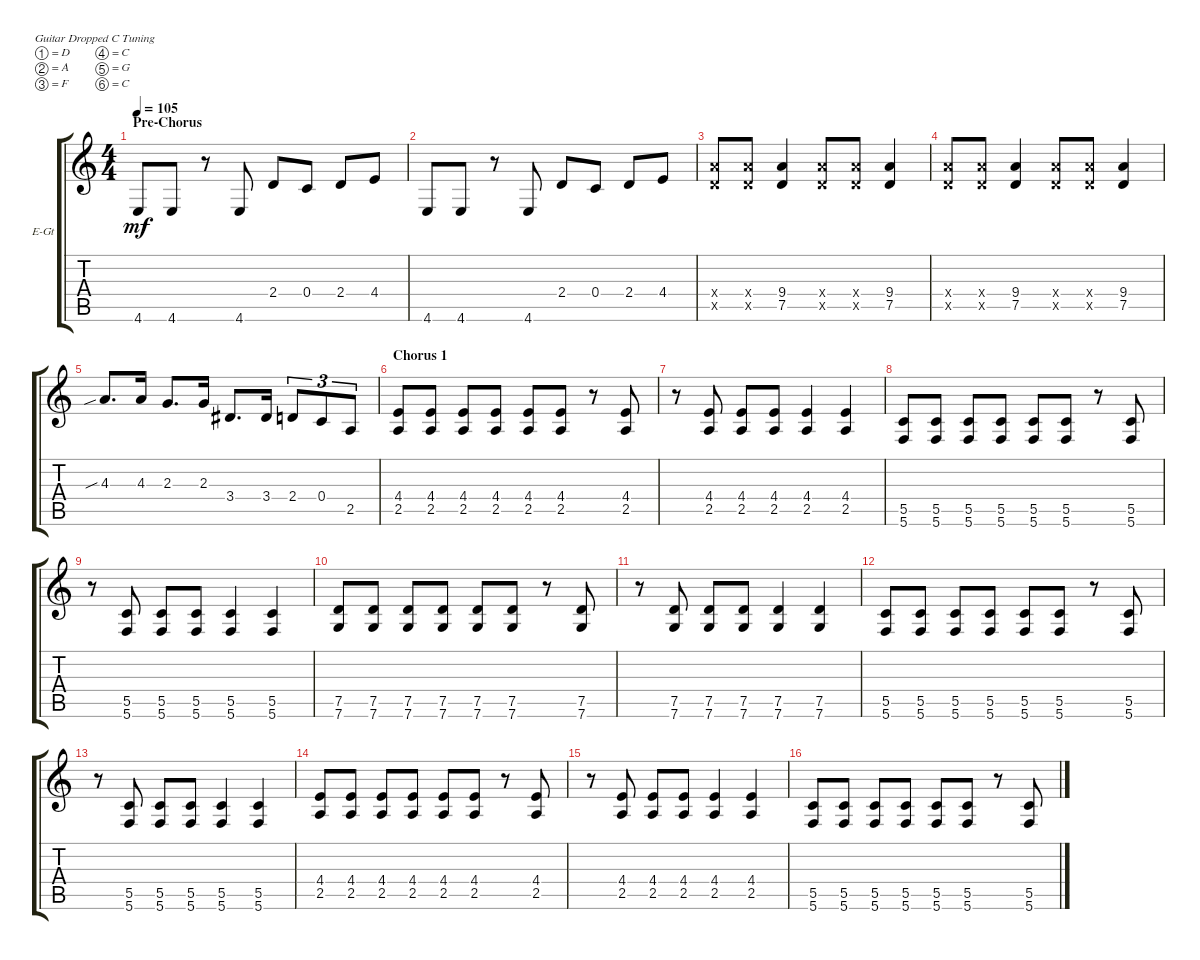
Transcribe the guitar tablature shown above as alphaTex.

\defaultSystemsLayout 4
\bracketExtendMode groupsimilarinstruments
\firstSystemTrackNameOrientation horizontal
\otherSystemsTrackNameOrientation horizontal
\track ("Electric Guitar" "E-Gt") {instrument distortionguitar}
\staff {score tabs}
\tuning (D4 A3 F3 C3 G2 C2)
\ts (4 4)
\section ("" "Pre-Chorus")
\tempo 105
\clef g2
\ks c
4.6.8{dy mf} 4.6.8 r.8 4.6.8 2.4.8 0.4.8 2.4.8 4.4.8 |
4.6.8 4.6.8 r.8 4.6.8 2.4.8 0.4.8 2.4.8 4.4.8 |
(7.5{x} 9.4{x}).8 (7.5{x} 9.4{x}).8 (7.5 9.4).4 (7.5{x} 9.4{x}).8 (7.5{x} 9.4{x}).8 (7.5 9.4).4 |
(7.5{x} 9.4{x}).8 (9.4{x} 7.5{x}).8 (7.5 9.4).4 (7.5{x} 9.4{x}).8 (9.4{x} 7.5{x}).8 (7.5 9.4).4 |
4.3{sib}.8{d} 4.3.16 2.3.8{d} 2.3.16 3.4.8{d} 3.4.16 2.4.8{tu (3 2)} 0.4.8{tu (3 2)} 2.5.8{tu (3 2)} |
\section ("" "Chorus 1")
(2.5 4.4).8 (2.5 4.4).8 (2.5 4.4).8 (2.5 4.4).8 (2.5 4.4).8 (2.5 4.4).8 r.8 (2.5 4.4).8 |
r.8 (2.5 4.4).8 (2.5 4.4).8 (2.5 4.4).8 (2.5 4.4).4 (2.5 4.4).4 |
(5.5 5.6).8 (5.5 5.6).8 (5.5 5.6).8 (5.5 5.6).8 (5.5 5.6).8 (5.5 5.6).8 r.8 (5.5 5.6).8 |
r.8 (5.5 5.6).8 (5.5 5.6).8 (5.5 5.6).8 (5.5 5.6).4 (5.5 5.6).4 |
(7.6 7.5).8 (7.6 7.5).8 (7.6 7.5).8 (7.6 7.5).8 (7.6 7.5).8 (7.6 7.5).8 r.8 (7.6 7.5).8 |
r.8 (7.6 7.5).8 (7.6 7.5).8 (7.6 7.5).8 (7.6 7.5).4 (7.6 7.5).4 |
(5.5 5.6).8 (5.5 5.6).8 (5.5 5.6).8 (5.5 5.6).8 (5.5 5.6).8 (5.5 5.6).8 r.8 (5.5 5.6).8 |
r.8 (5.5 5.6).8 (5.5 5.6).8 (5.5 5.6).8 (5.5 5.6).4 (5.5 5.6).4 |
(2.5 4.4).8 (2.5 4.4).8 (2.5 4.4).8 (2.5 4.4).8 (2.5 4.4).8 (2.5 4.4).8 r.8 (2.5 4.4).8 |
r.8 (2.5 4.4).8 (2.5 4.4).8 (2.5 4.4).8 (2.5 4.4).4 (2.5 4.4).4 |
(5.5 5.6).8 (5.5 5.6).8 (5.5 5.6).8 (5.5 5.6).8 (5.5 5.6).8 (5.5 5.6).8 r.8 (5.5 5.6).8
